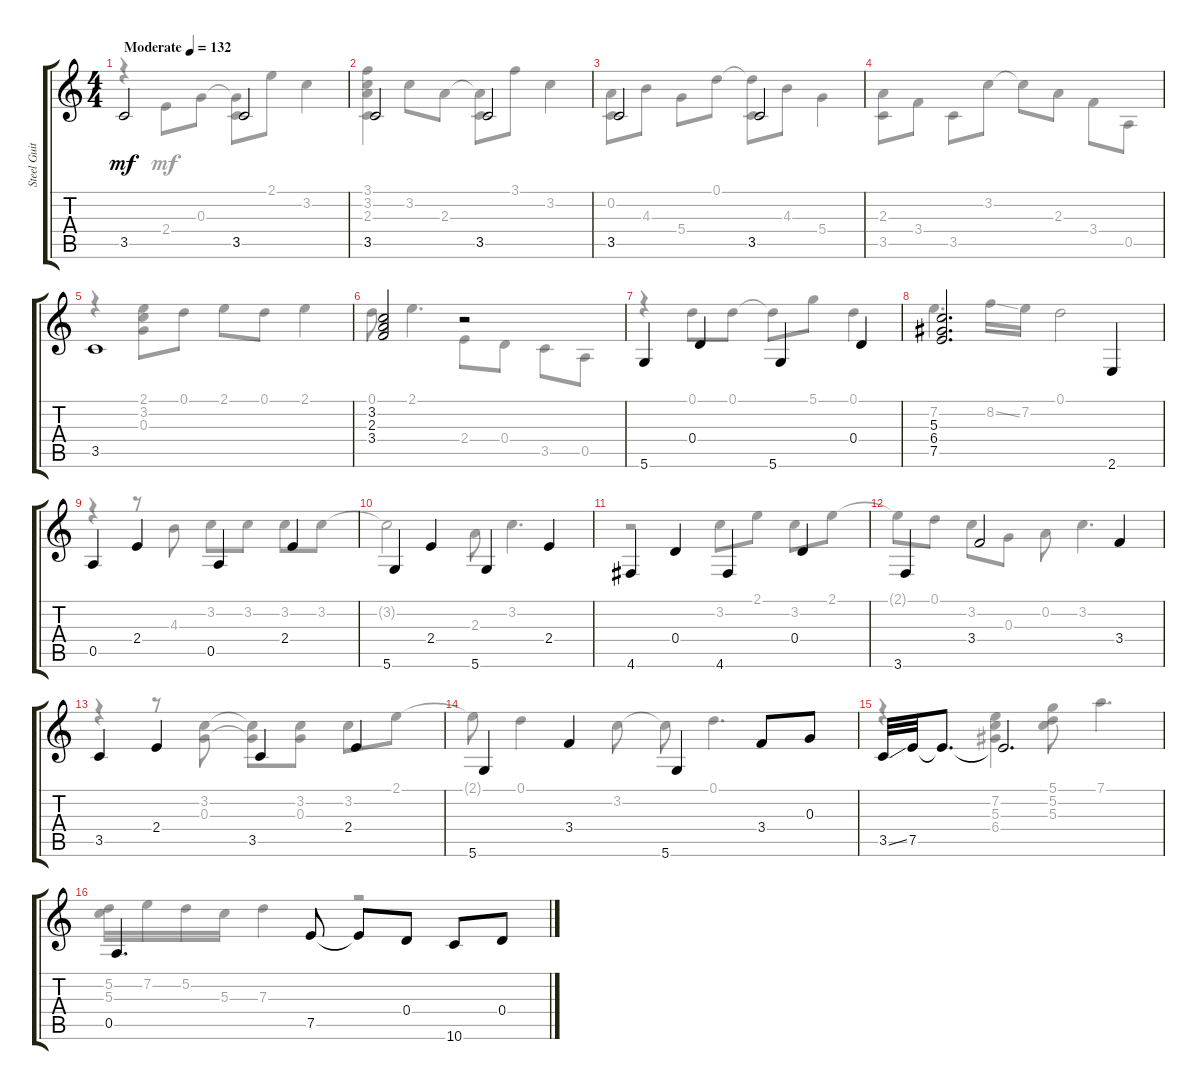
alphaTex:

\track ("Steel Guitar" "Steel Guit") {instrument acousticguitarsteel}
\staff {score tabs}
\tuning (D4 A3 G3 D3 A2 D2) {hide}
\voice
\ts (4 4)
\tempo (132 "Moderate")
\clef g2
\ks c
3.5.2{dy mf instrument acousticguitarsteel} 3.5.2 |
3.5.2 3.5.2 |
3.5.2 3.5.2 |
|
3.5.1 |
(3.2 2.3 3.4).2 r.2 |
5.6.4 0.4.4 5.6.4 0.4.4 |
(5.3 6.4 7.5).2{d} 2.6.4 |
0.5.4 2.4.4 0.5.4 2.4.4 |
5.6.4 2.4.4 5.6.4 2.4.4 |
4.6.4 0.4.4 4.6.4 0.4.4 |
3.6.4 3.4.2 3.4.4 |
3.5.4 2.4.4 3.5.4 2.4.4 |
5.6.4 3.4.4 5.6.4 3.4.8 0.3.8 |
3.5{ss}.32 7.5.32 7.5{t}.8{d} 7.5{t}.2{d} |
0.5.4{d} 7.5.8 7.5{t}.8 0.4.8 10.6.8 0.4.8
\voice
\clef g2
\ottava regular
\simile none
\ks c
r.4{dy mf} 2.4.8 0.3.8 (0.3{t} 3.5).8 2.1.8 3.2.4 |
(3.1 3.2 2.3 3.5).4 3.2.8 2.3.8 (2.3{t} 3.5).8 3.1.8 3.2.4 |
(0.2 3.5).8 4.3.8 5.4.8 0.1.8 (0.1{t} 3.5).8 4.3.8 5.4.4 |
(2.3 3.5).8 3.4.8 3.5.8 3.2.8 3.2{t}.8 2.3.8 3.4.8 0.5.8 |
r.4 (2.1 3.2 0.3).8 0.1.8 2.1.8 0.1.8 2.1.4 |
0.1.8 2.1.4{d} 2.4.8 0.4.8 3.5.8 0.5.8 |
r.4 0.1.8 0.1.8 0.1{t}.8 5.1.8 0.1.4 |
7.2.4{d} 8.2{ss}.16 7.2.16 0.1.2 |
r.4 r.8 4.3.8 3.2.8 3.2.8 3.2.8 3.2.8 |
3.2{t}.2 2.3.8 3.2.4{d} |
r.2 3.2.8 2.1.8 3.2.8 2.1.8 |
2.1{t}.8 0.1.8 3.2.8 0.3.8 0.2.8 3.2.4{d} |
r.4 r.8 (3.2 0.3).8 (3.2{t} 0.3{t}).8 (3.2 0.3).8 3.2.8 2.1.8 |
2.1{t}.8 0.1.4 3.2.8 3.2{t}.8 0.1.4{d} |
r.4 (7.2 5.3 6.4).4 (5.1 5.2 5.3).8 7.1.4{d} |
(5.2 5.3).16 7.2.16 5.2.16 5.3.16 7.3.4 r.2
